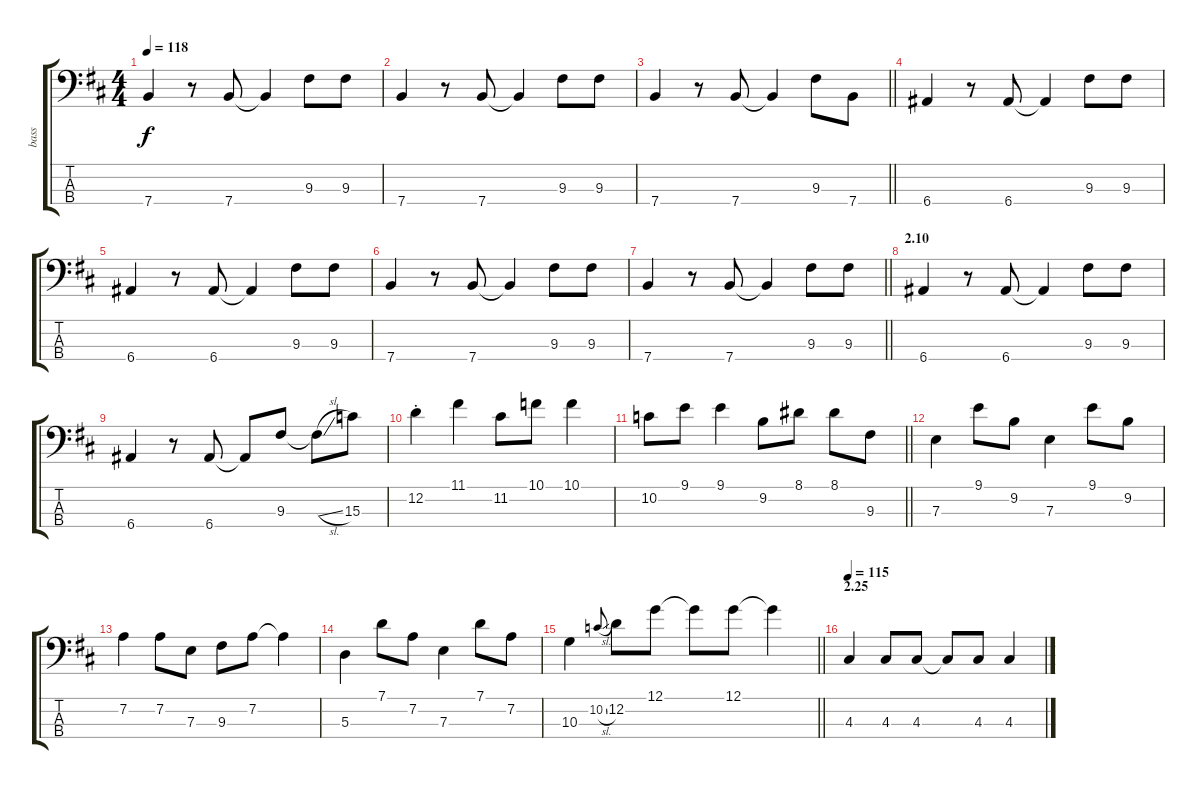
\track ("bass" "bass") {instrument electricbassfinger}
\staff {score tabs}
\tuning (G2 D2 A1 E1) {hide}
\ts (4 4)
\tempo 118
\clef f4
\ks d
7.4.4{dy f} r.8 7.4.8 7.4{t}.4 9.3.8 9.3.8 |
7.4.4 r.8 7.4.8 7.4{t}.4 9.3.8 9.3.8 |
\barLineRight lightlight
7.4.4 r.8 7.4.8 7.4{t}.4 9.3.8 7.4.8 |
6.4.4 r.8 6.4.8 6.4{t}.4 9.3.8 9.3.8 |
6.4.4 r.8 6.4.8 6.4{t}.4 9.3.8 9.3.8 |
7.4.4 r.8 7.4.8 7.4{t}.4 9.3.8 9.3.8 |
\barLineRight lightlight
7.4.4 r.8 7.4.8 7.4{t}.4 9.3.8 9.3.8 |
\section ("" "2.10")
6.4.4 r.8 6.4.8 6.4{t}.4 9.3.8 9.3.8 |
6.4.4 r.8 6.4.8 6.4{t}.8 9.3.8 9.3{sl t}.8 15.3.8 |
12.2{st}.4 11.1.4 11.2.8 10.1.8 10.1.4 |
\barLineRight lightlight
10.2.8 9.1.8 9.1.4 9.2.8 8.1.8 8.1.8 9.3.8 |
7.3.4 9.1.8 9.2.8 7.3.4 9.1.8 9.2.8 |
7.2.4 7.2.8 7.3.8 9.3.8 7.2.8 7.2{t}.4 |
5.3.4 7.1.8 7.2.8 7.3.4 7.1.8 7.2.8 |
\barLineRight lightlight
10.3.4 10.2{sl}.8{gr onbeat} 12.2.8 12.1.8 12.1{t}.8 12.1.8 12.1{t}.4 |
\section ("" "2.25")
\tempo 115
4.3.4 4.3.8 4.3.8 4.3{t}.8 4.3.8 4.3.4
